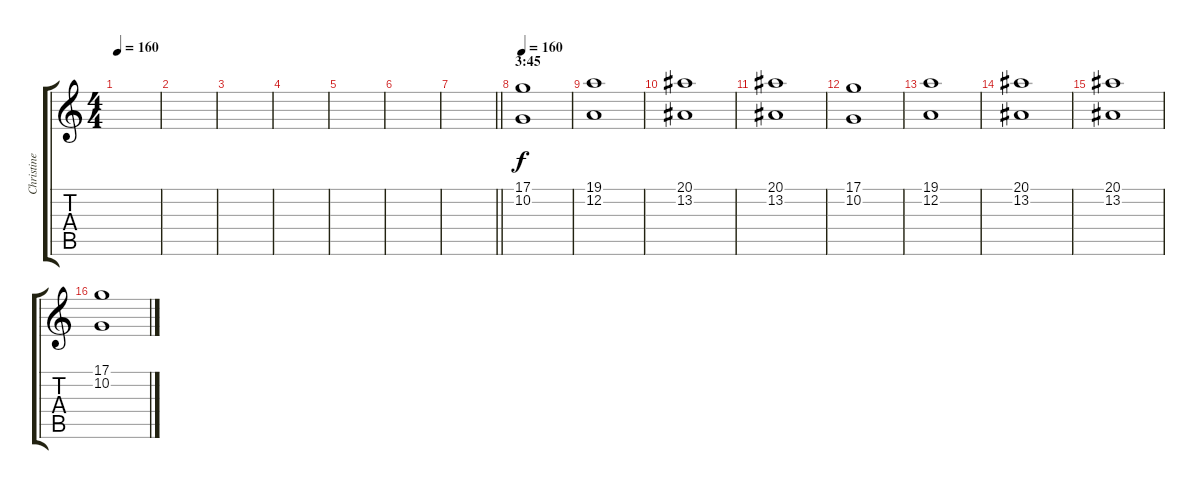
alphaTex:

\track ("Christine S." "Christine ") {instrument pad8sweep}
\staff {score tabs}
\tuning (D4 A3 F3 C3 G2 D2) {hide}
\ts (4 4)
\tempo 160
\clef g2
\ks c
|
|
|
|
|
|
\barLineRight lightlight
|
\section ("" "3:45")
\tempo 160
(17.1 10.2).1{volume 13} |
(19.1 12.2).1 |
(20.1 13.2).1 |
(20.1 13.2).1 |
(17.1 10.2).1 |
(19.1 12.2).1 |
(20.1 13.2).1 |
(20.1 13.2).1 |
(17.1 10.2).1
